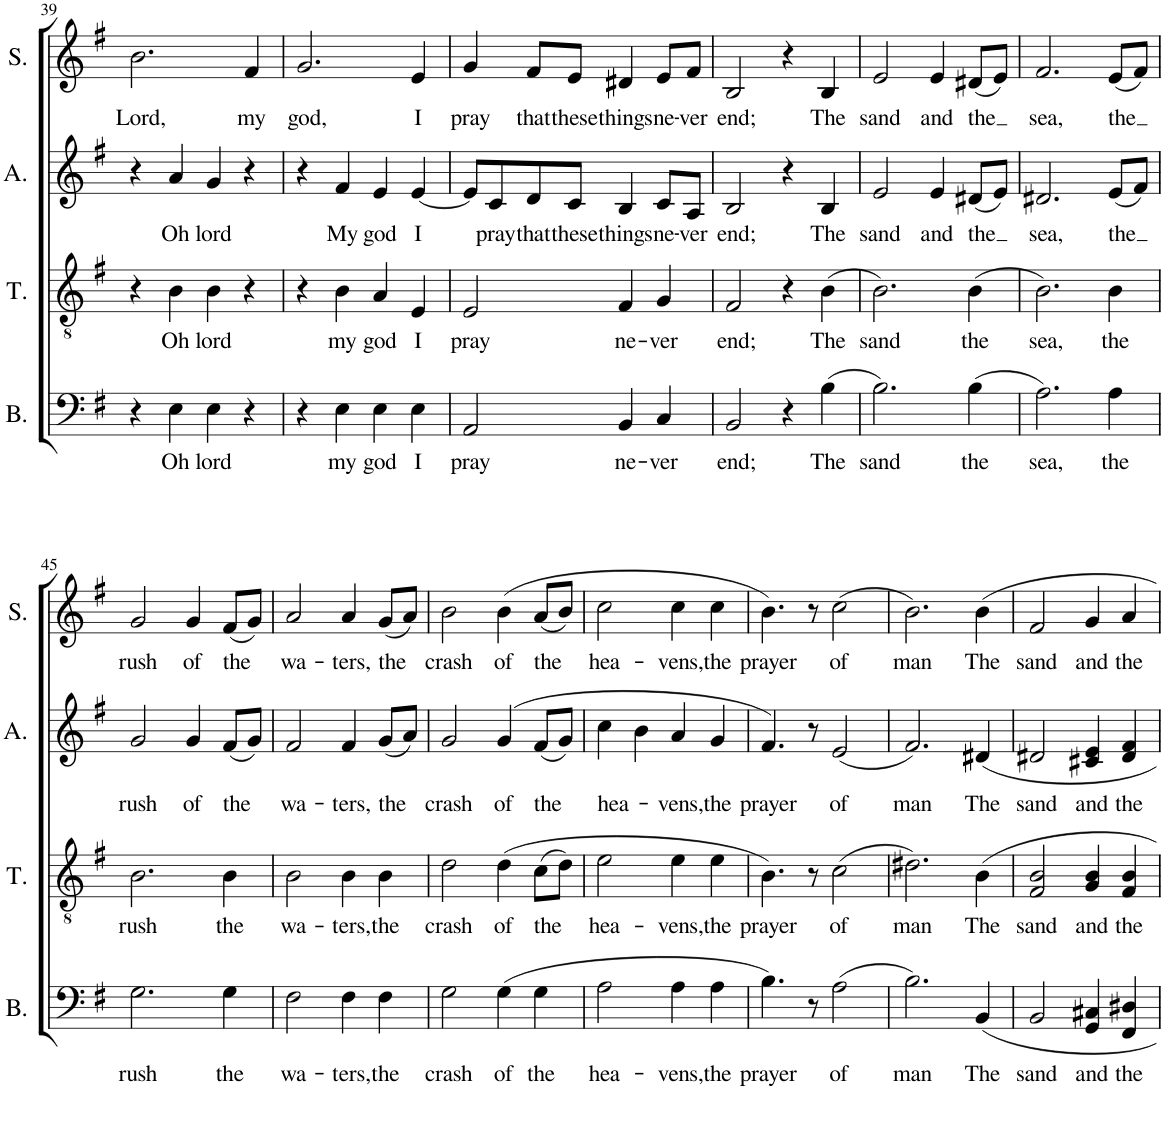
**kern	**text	**kern	**text	**kern	**text	**kern	**text
*part4	*part4	*part3	*part3	*part2	*part2	*part1	*part1
*staff4	*staff4	*staff3	*staff3	*staff2	*staff2	*staff1	*staff1
*I"Bass	*	*I"Tenor	*	*I"Alto	*	*I"Soprano	*
*I'B.	*	*I'T.	*	*I'A.	*	*I'S.	*
!!LO:PB:g=z
*clefF4	*	*clefGv2	*	*clefG2	*	*clefG2	*
*k[f#]	*	*k[f#]	*	*k[f#]	*	*k[f#]	*
*M4/4	*	*M4/4	*	*M4/4	*	*M4/4	*
*met(c)	*	*met(c)	*	*met(c)	*	*met(c)	*
=39	=39	=39	=39	=39	=39	=39	=39
!	!	!	!	!	!	!	!LO:LY:b
4r	.	4r	.	4r	.	2.b\	Lord,
!	!LO:LY:b	!	!LO:LY:b	!	!LO:LY:b	!	!
4E\	Oh	4B\	Oh	4a/	Oh	.	.
!	!LO:LY:b	!	!LO:LY:b	!	!LO:LY:b	!	!
4E\	lord	4B\	lord	4g/	lord	.	.
!	!	!	!	!	!	!	!LO:LY:b
4r	.	4r	.	4r	.	4f#/	my
=40	=40	=40	=40	=40	=40	=40	=40
!	!	!	!	!	!	!	!LO:LY:b
4r	.	4r	.	4r	.	2.g/	god,
!	!LO:LY:b	!	!LO:LY:b	!	!LO:LY:b	!	!
4E\	my	4B\	my	4f#/	My	.	.
!	!LO:LY:b	!	!LO:LY:b	!	!LO:LY:b	!	!
4E\	god	4A/	god	4e/	god	.	.
!	!LO:LY:b	!	!LO:LY:b	!	!LO:LY:b	!	!LO:LY:b
4E\	I	4E/	I	[4e/	I	4e/	I
=41	=41	=41	=41	=41	=41	=41	=41
!	!LO:LY:b	!	!LO:LY:b	!	!	!	!LO:LY:b
2AA/	pray	2E/	pray	8e/L]	.	4g/	pray
!	!	!	!	!	!LO:LY:b	!	!
.	.	.	.	8c/	pray	.	.
!	!	!	!	!	!LO:LY:b	!	!LO:LY:b
.	.	.	.	8d/	that	8f#/L	that
!	!	!	!	!	!LO:LY:b	!	!LO:LY:b
.	.	.	.	8c/J	these	8e/J	these
!	!LO:LY:b	!	!LO:LY:b	!	!LO:LY:b	!	!LO:LY:b
4BB/	ne-	4F#/	ne-	4B/	things	4d#X/	things
!	!LO:LY:b	!	!LO:LY:b	!	!LO:LY:b	!	!LO:LY:b
4C/	-ver	4G/	-ver	8c/L	ne-	8e/L	ne-
!	!	!	!	!	!LO:LY:b	!	!LO:LY:b
.	.	.	.	8A/J	-ver	8f#/J	-ver
=42	=42	=42	=42	=42	=42	=42	=42
!	!LO:LY:b	!	!LO:LY:b	!	!LO:LY:b	!	!LO:LY:b
2BB/	end;	2F#/	end;	2B/	end;	2B/	end;
4r	.	4r	.	4r	.	4r	.
!	!LO:LY:b	!	!LO:LY:b	!	!LO:LY:b	!	!LO:LY:b
(4B\	The	(4B\	The	4B/	The	4B/	The
=43	=43	=43	=43	=43	=43	=43	=43
!	!LO:LY:b	!	!LO:LY:b	!	!LO:LY:b	!	!LO:LY:b
2.B\)	sand	2.B\)	sand	2e/	sand	2e/	sand
!	!	!	!	!	!LO:LY:b	!	!LO:LY:b
.	.	.	.	4e/	and	4e/	and
!	!LO:LY:b	!	!LO:LY:b	!	!LO:LY:b	!	!LO:LY:b
(4B\	the	(4B\	the	(8d#X/L	the	(8d#X/L	the
.	.	.	.	8e/J)	.	8e/J)	.
=44	=44	=44	=44	=44	=44	=44	=44
!	!LO:LY:b	!	!LO:LY:b	!	!LO:LY:b	!	!LO:LY:b
2.A\)	sea,	2.B\)	sea,	2.d#X/	sea,	2.f#/	sea,
!	!LO:LY:b	!	!LO:LY:b	!	!LO:LY:b	!	!LO:LY:b
4A\	the	4B\	the	(8e/L	the	(8e/L	the
.	.	.	.	8f#/J)	.	8f#/J)	.
!!LO:LB:g=z
=45	=45	=45	=45	=45	=45	=45	=45
!	!LO:LY:b	!	!LO:LY:b	!	!LO:LY:b	!	!LO:LY:b
2.G\	rush	2.B\	rush	2g/	rush	2g/	rush
!	!	!	!	!	!LO:LY:b	!	!LO:LY:b
.	.	.	.	4g/	of	4g/	of
!	!LO:LY:b	!	!LO:LY:b	!	!LO:LY:b	!	!LO:LY:b
4G\	the	4B\	the	(8f#/L	the	(8f#/L	the
.	.	.	.	8g/J)	.	8g/J)	.
=46	=46	=46	=46	=46	=46	=46	=46
!	!LO:LY:b	!	!LO:LY:b	!	!LO:LY:b	!	!LO:LY:b
2F#\	wa-	2B\	wa-	2f#/	wa-	2a/	wa-
!	!LO:LY:b	!	!LO:LY:b	!	!LO:LY:b	!	!LO:LY:b
4F#\	-ters,	4B\	-ters,	4f#/	-ters,	4a/	-ters,
!	!LO:LY:b	!	!LO:LY:b	!	!LO:LY:b	!	!LO:LY:b
4F#\	the	4B\	the	(8g/L	the	(8g/L	the
.	.	.	.	8a/J)	.	8a/J)	.
=47	=47	=47	=47	=47	=47	=47	=47
!	!LO:LY:b	!	!LO:LY:b	!	!LO:LY:b	!	!LO:LY:b
2G\	crash	2d\	crash	2g/	crash	2b\	crash
!	!LO:LY:b	!	!LO:LY:b	!	!LO:LY:b	!	!LO:LY:b
(4G\	of	(4d\	of	(4g/	of	(4b\	of
!	!LO:LY:b	!	!LO:LY:b	!	!LO:LY:b	!	!LO:LY:b
4G\	the	(8c\L	the	(8f#/L	the	(8a/L	the
.	.	8d\J)	.	8g/J)	.	8b/J)	.
=48	=48	=48	=48	=48	=48	=48	=48
!	!LO:LY:b	!	!LO:LY:b	!	!LO:LY:b	!	!LO:LY:b
2A\	hea-	2e\	hea-	4cc\	hea-	2cc\	hea-
.	.	.	.	4b\	.	.	.
!	!LO:LY:b	!	!LO:LY:b	!	!LO:LY:b	!	!LO:LY:b
4A\	-vens,	4e\	-vens,	4a/	-vens,	4cc\	-vens,
!	!LO:LY:b	!	!LO:LY:b	!	!LO:LY:b	!	!LO:LY:b
4A\	the	4e\	the	4g/	the	4cc\	the
=49	=49	=49	=49	=49	=49	=49	=49
!	!LO:LY:b	!	!LO:LY:b	!	!LO:LY:b	!	!LO:LY:b
4.B\)	prayer	4.B\)	prayer	4.f#/)	prayer	4.b\)	prayer
8r	.	8r	.	8r	.	8r	.
!	!LO:LY:b	!	!LO:LY:b	!	!LO:LY:b	!	!LO:LY:b
(2A\	of	(2c\	of	(2e/	of	(2cc\	of
=50	=50	=50	=50	=50	=50	=50	=50
!	!LO:LY:b	!	!LO:LY:b	!	!LO:LY:b	!	!LO:LY:b
2.B\)	man	2.d#X\)	man	2.f#/)	man	2.b\)	man
!	!LO:LY:b	!	!LO:LY:b	!	!LO:LY:b	!	!LO:LY:b
4BB/	The	4B\	The	4d#X/	The	4b\	The
=51	=51	=51	=51	=51	=51	=51	=51
!	!LO:LY:b	!	!LO:LY:b	!	!LO:LY:b	!	!LO:LY:b
2BB/	sand	2F#/ 2B/	sand	2d#X/	sand	2f#/	sand
!	!LO:LY:b	!	!LO:LY:b	!	!LO:LY:b	!	!LO:LY:b
4GG/ 4C#X/	and	4G/ 4B/	and	4c#X/ 4e/	and	4g/	and
!	!LO:LY:b	!	!LO:LY:b	!	!LO:LY:b	!	!LO:LY:b
4FF#/ 4D#X/	the	4F#/ 4B/	the	4d#/ 4f#/	the	4a/	the
=	=	=	=	=	=	=	=
*-	*-	*-	*-	*-	*-	*-	*-
